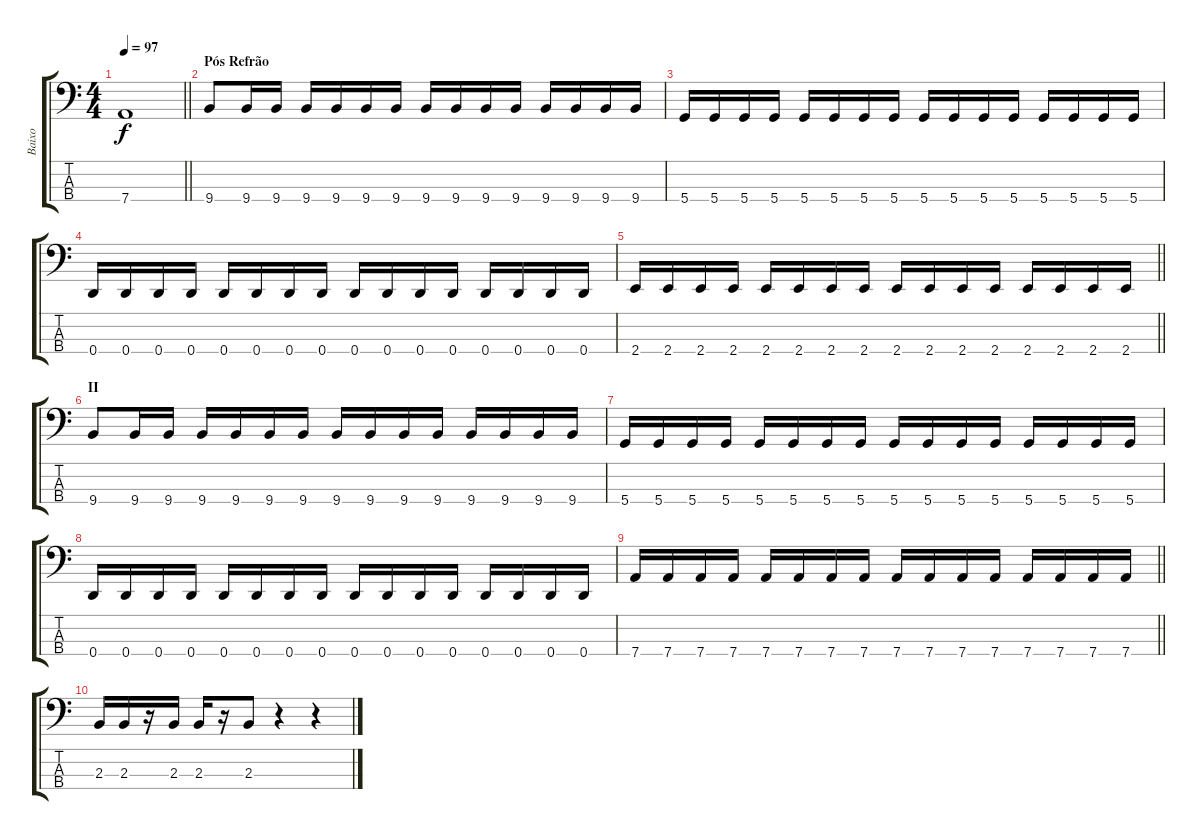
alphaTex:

\track ("Baixo" "Baixo") {instrument electricbasspick}
\staff {score tabs}
\tuning (G2 D2 A1 D1) {hide}
\ts (4 4)
\tempo 97
\clef f4
\barLineRight lightlight
\ks c
7.4.1{dy f} |
\section ("" "Pós Refrão")
9.4.8 9.4.16 9.4.16 9.4.16 9.4.16 9.4.16 9.4.16 9.4.16 9.4.16 9.4.16 9.4.16 9.4.16 9.4.16 9.4.16 9.4.16 |
5.4.16 5.4.16 5.4.16 5.4.16 5.4.16 5.4.16 5.4.16 5.4.16 5.4.16 5.4.16 5.4.16 5.4.16 5.4.16 5.4.16 5.4.16 5.4.16 |
0.4.16 0.4.16 0.4.16 0.4.16 0.4.16 0.4.16 0.4.16 0.4.16 0.4.16 0.4.16 0.4.16 0.4.16 0.4.16 0.4.16 0.4.16 0.4.16 |
\barLineRight lightlight
2.4.16 2.4.16 2.4.16 2.4.16 2.4.16 2.4.16 2.4.16 2.4.16 2.4.16 2.4.16 2.4.16 2.4.16 2.4.16 2.4.16 2.4.16 2.4.16 |
\section ("" "II")
9.4.8 9.4.16 9.4.16 9.4.16 9.4.16 9.4.16 9.4.16 9.4.16 9.4.16 9.4.16 9.4.16 9.4.16 9.4.16 9.4.16 9.4.16 |
5.4.16 5.4.16 5.4.16 5.4.16 5.4.16 5.4.16 5.4.16 5.4.16 5.4.16 5.4.16 5.4.16 5.4.16 5.4.16 5.4.16 5.4.16 5.4.16 |
0.4.16 0.4.16 0.4.16 0.4.16 0.4.16 0.4.16 0.4.16 0.4.16 0.4.16 0.4.16 0.4.16 0.4.16 0.4.16 0.4.16 0.4.16 0.4.16 |
\barLineRight lightlight
7.4.16 7.4.16 7.4.16 7.4.16 7.4.16 7.4.16 7.4.16 7.4.16 7.4.16 7.4.16 7.4.16 7.4.16 7.4.16 7.4.16 7.4.16 7.4.16 |
2.3.16 2.3.16 r.16 2.3.16 2.3.16 r.16 2.3.8 r.4 r.4
